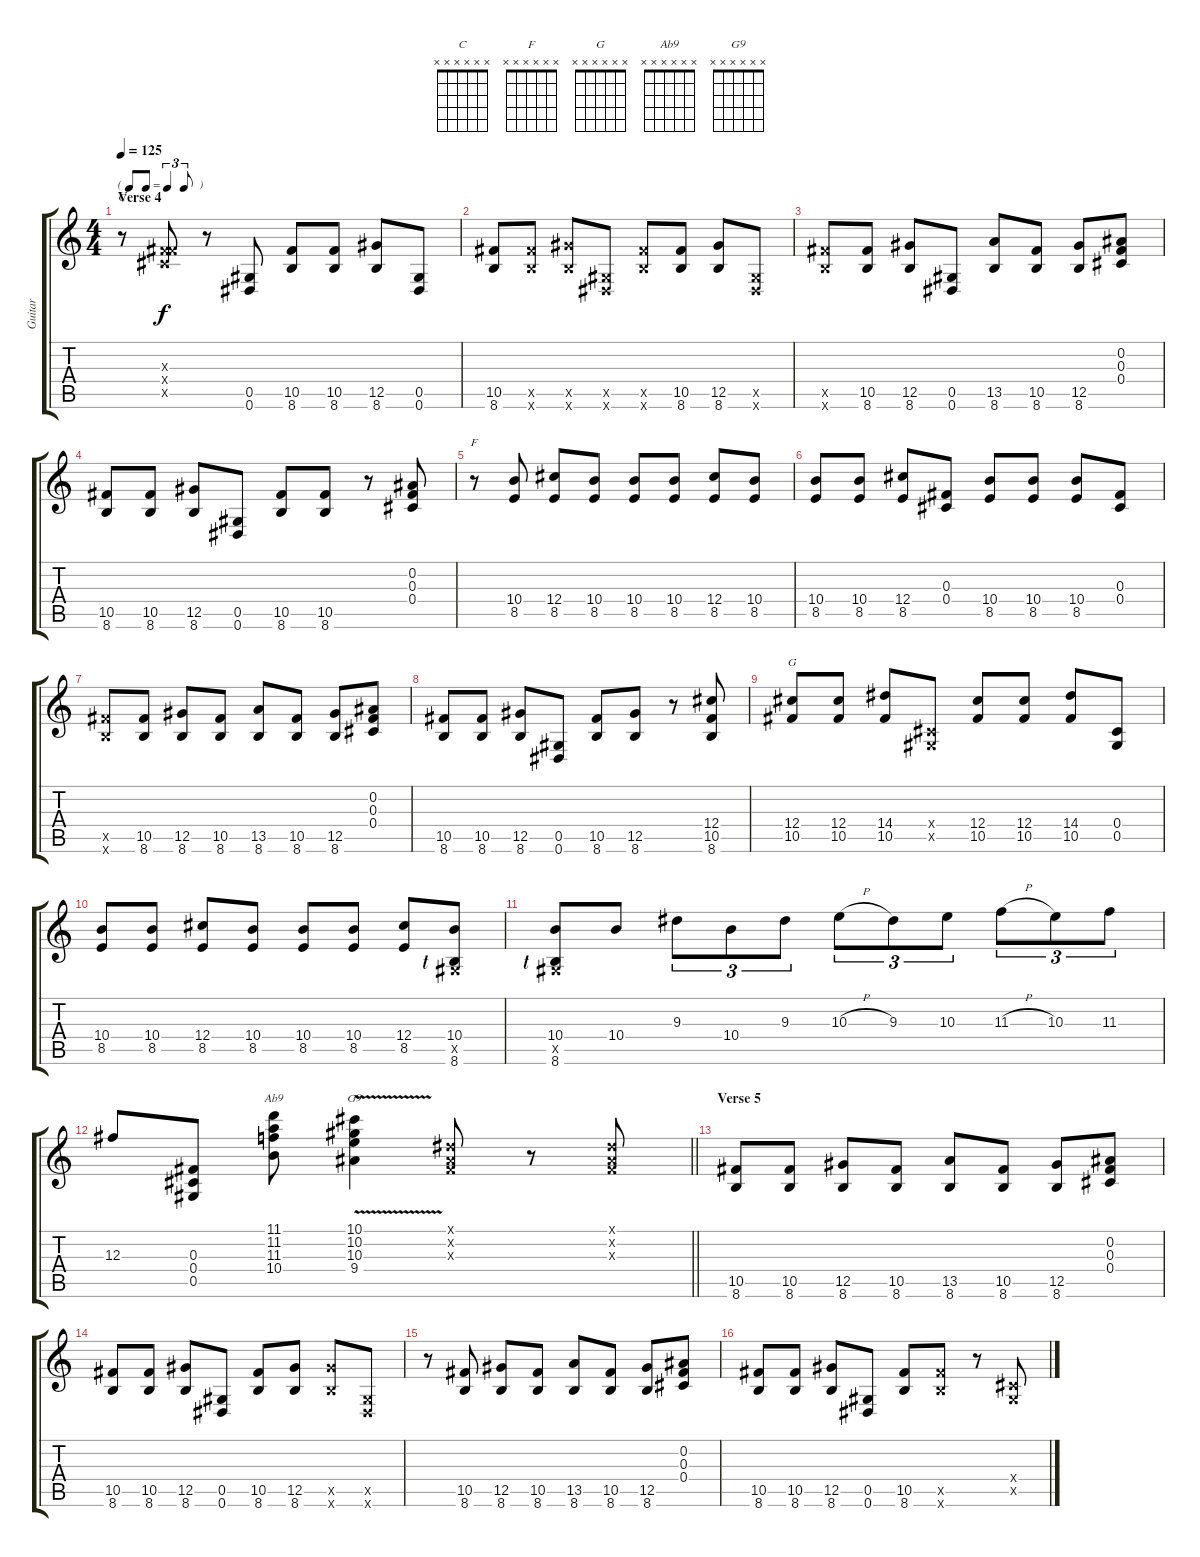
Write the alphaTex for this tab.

\track ("Guitar" "Guitar") {instrument overdrivenguitar}
\staff {score tabs}
\tuning (Eb4 Bb3 Gb3 Db3 Ab2 Eb2) {hide}
\chord ("C" x x x x x x)
\chord ("F" x x x x x x)
\chord ("G" x x x x x x)
\chord ("Ab9" x x x x x x)
\chord ("G9" x x x x x x)
\ts (4 4)
\tf triplet8th
\section ("" "Verse 4")
\tempo 125
\clef g2
\ks c
r.8{ch "C" dy f} (0.3{x} 0.4{x} 10.5{x}).8 r.8 (0.5 0.6).8 (10.5 8.6).8 (10.5 8.6).8 (12.5 8.6).8 (0.5 0.6).8 |
(10.5 8.6).8 (10.5{x} 8.6{x}).8 (12.5{x} 8.6{x}).8 (0.5{x} 0.6{x}).8 (10.5{x} 8.6{x}).8 (10.5 8.6).8 (12.5 8.6).8 (0.5{x} 0.6{x}).8 |
(10.5{x} 8.6{x}).8 (10.5 8.6).8 (12.5 8.6).8 (0.5 0.6).8 (13.5 8.6).8 (10.5 8.6).8 (12.5 8.6).8 (0.2 0.3 0.4).8 |
(10.5 8.6).8 (10.5 8.6).8 (12.5 8.6).8 (0.5 0.6).8 (10.5 8.6).8 (10.5 8.6).8 r.8 (0.2 0.3 0.4).8 |
r.8{ch "F"} (10.4 8.5).8 (12.4 8.5).8 (10.4 8.5).8 (10.4 8.5).8 (10.4 8.5).8 (12.4 8.5).8 (10.4 8.5).8 |
(10.4 8.5).8 (10.4 8.5).8 (12.4 8.5).8 (0.3 0.4).8 (10.4 8.5).8 (10.4 8.5).8 (10.4 8.5).8 (0.3 0.4).8 |
(10.5{x} 8.6{x}).8 (10.5 8.6).8 (12.5 8.6).8 (10.5 8.6).8 (13.5 8.6).8 (10.5 8.6).8 (12.5 8.6).8 (0.2 0.3 0.4).8 |
(10.5 8.6).8 (10.5 8.6).8 (12.5 8.6).8 (0.5 0.6).8 (10.5 8.6).8 (12.5 8.6).8 r.8 (12.4 10.5 8.6).8 |
(12.4 10.5).8{ch "G"} (12.4 10.5).8 (14.4 10.5).8 (0.4{x} 0.5{x}).8 (12.4 10.5).8 (12.4 10.5).8 (14.4 10.5).8 (0.4 0.5).8 |
(10.4 8.5).8 (10.4 8.5).8 (12.4 8.5).8 (10.4 8.5).8 (10.4 8.5).8 (10.4 8.5).8 (12.4 8.5).8 (10.4 0.5{x} 8.6{lf 1}).8 |
(10.4 0.5{x} 8.6{lf 1}).8 10.4.8 9.3.8{tu (3 2)} 10.4.8{tu (3 2)} 9.3.8{tu (3 2)} 10.3{h}.8{tu (3 2)} 9.3.8{tu (3 2)} 10.3.8{tu (3 2)} 11.3{h}.8{tu (3 2)} 10.3.8{tu (3 2)} 11.3.8{tu (3 2)} |
\barLineRight lightlight
12.3.8 (0.3 0.4 0.5).8 (11.1 11.2 11.3 10.4).8{ch "Ab9"} (10.1{v} 10.2{v} 10.3{v} 9.4{v}).4{ch "G9"} (0.1{x} 0.2{x} 0.3{x}).8 r.8 (0.1{x} 0.2{x} 0.3{x}).8 |
\section ("" "Verse 5")
(10.5 8.6).8 (10.5 8.6).8 (12.5 8.6).8 (10.5 8.6).8 (13.5 8.6).8 (10.5 8.6).8 (12.5 8.6).8 (0.2 0.3 0.4).8 |
(10.5 8.6).8 (10.5 8.6).8 (12.5 8.6).8 (0.5 0.6).8 (10.5 8.6).8 (12.5 8.6).8 (12.5{x} 8.6{x}).8 (0.5{x} 0.6{x}).8 |
r.8 (10.5 8.6).8 (12.5 8.6).8 (10.5 8.6).8 (13.5 8.6).8 (10.5 8.6).8 (12.5 8.6).8 (0.2 0.3 0.4).8 |
(10.5 8.6).8 (10.5 8.6).8 (12.5 8.6).8 (0.5 0.6).8 (10.5 8.6).8 (10.5{x} 8.6{x}).8 r.8 (0.4{x} 0.5{x}).8
